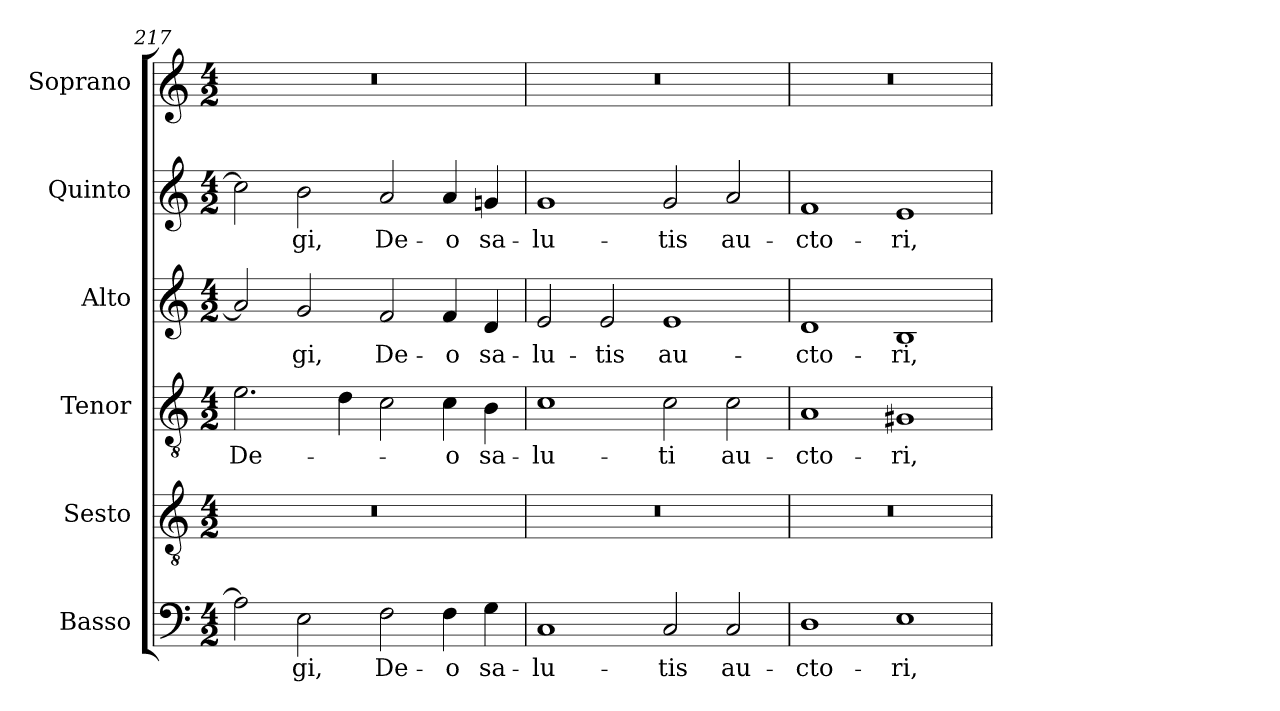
**kern	**text	**kern	**kern	**text	**kern	**text	**kern	**text	**kern
*part6	*part6	*part5	*part4	*part4	*part3	*part3	*part2	*part2	*part1
*staff6	*staff6	*staff5	*staff4	*staff4	*staff3	*staff3	*staff2	*staff2	*staff1
*I"Basso	*	*I"Sesto	*I"Tenor	*	*I"Alto	*	*I"Quinto	*	*I"Soprano
*I'B.	*	*I'Ss.	*I'T.	*	*I'A.	*	*I'Q.	*	*I'S.
*clefF4	*	*clefGv2	*clefGv2	*	*clefG2	*	*clefG2	*	*clefG2
*	*	*ITrd7c12	*ITrd7c12	*	*	*	*	*	*
*k[]	*	*k[]	*k[]	*	*k[]	*	*k[]	*	*k[]
*C:	*	*C:	*C:	*	*C:	*	*C:	*	*C:
*M4/2	*	*M4/2	*M4/2	*	*M4/2	*	*M4/2	*	*M4/2
=217	=217	=217	=217	=217	=217	=217	=217	=217	=217
!	!	!LO:N:vis=1	!	!	!	!	!	!	!
!	!	!	!	!LO:LY:b:color=#000000	!	!	!	!	!LO:N:vis=1
2Ai\]	.	0r	2.Ei\	De-	2ai/]	.	2cci\]	.	0r
!	!LO:LY:b:color=#000000	!	!	!	!	!	!	!	!
!	!	!	!	!	!	!LO:LY:b:color=#000000	!	!	!
!	!	!	!	!	!	!	!	!LO:LY:b:color=#000000	!
2Ei\	-gi,	.	.	.	2gi/	-gi,	2bi\	-gi,	.
.	.	.	4Di\	.	.	.	.	.	.
!	!LO:LY:b:color=#000000	!	!	!	!	!	!	!	!
!	!	!	!	!	!	!LO:LY:b:color=#000000	!	!	!
!	!	!	!	!	!	!	!	!LO:LY:b:color=#000000	!
2Fi\	De-	.	2Ci\	.	2fi/	De-	2ai/	De-	.
!	!LO:LY:b:color=#000000	!	!	!	!	!	!	!	!
!	!	!	!	!LO:LY:b:color=#000000	!	!	!	!	!
!	!	!	!	!	!	!LO:LY:b:color=#000000	!	!	!
!	!	!	!	!	!	!	!	!LO:LY:b:color=#000000	!
4Fi\	-o	.	4Ci\	-o	4fi/	-o	4ai/	-o	.
!	!LO:LY:b:color=#000000	!	!	!	!	!	!	!	!
!	!	!	!	!LO:LY:b:color=#000000	!	!	!	!	!
!	!	!	!	!	!	!LO:LY:b:color=#000000	!	!	!
!	!	!	!	!	!	!	!	!LO:LY:b:color=#000000	!
4Gi\	sa-	.	4BBi\	sa-	4di/	sa-	4gni/	sa-	.
!!LO:LB:g=z
=218	=218	=218	=218	=218	=218	=218	=218	=218	=218
!	!LO:LY:b:color=#000000	!LO:N:vis=1	!	!	!	!	!	!	!
!	!	!	!	!LO:LY:b:color=#000000	!	!	!	!	!
!	!	!	!	!	!	!LO:LY:b:color=#000000	!	!	!
!	!	!	!	!	!	!	!	!LO:LY:b:color=#000000	!LO:N:vis=1
1Ci	-lu-	0r	1Ci	-lu-	2ei/	-lu-	1gi	-lu-	0r
!	!	!	!	!	!	!LO:LY:b:color=#000000	!	!	!
.	.	.	.	.	2ei/	-tis	.	.	.
!	!LO:LY:b:color=#000000	!	!	!	!	!	!	!	!
!	!	!	!	!LO:LY:b:color=#000000	!	!	!	!	!
!	!	!	!	!	!	!LO:LY:b:color=#000000	!	!	!
!	!	!	!	!	!	!	!	!LO:LY:b:color=#000000	!
2Ci/	-tis	.	2Ci\	-ti	1ei	au-	2gi/	-tis	.
!	!LO:LY:b:color=#000000	!	!	!	!	!	!	!	!
!	!	!	!	!LO:LY:b:color=#000000	!	!	!	!	!
!	!	!	!	!	!	!	!	!LO:LY:b:color=#000000	!
2Ci/	au-	.	2Ci\	au-	.	.	2ai/	au-	.
=219	=219	=219	=219	=219	=219	=219	=219	=219	=219
!	!LO:LY:b:color=#000000	!LO:N:vis=1	!	!	!	!	!	!	!
!	!	!	!	!LO:LY:b:color=#000000	!	!	!	!	!
!	!	!	!	!	!	!LO:LY:b:color=#000000	!	!	!
!	!	!	!	!	!	!	!	!LO:LY:b:color=#000000	!LO:N:vis=1
1Di	-cto-	0r	1AAi	-cto-	1di	-cto-	1fi	-cto-	0r
!	!LO:LY:b:color=#000000	!	!	!	!	!	!	!	!
!	!	!	!	!LO:LY:b:color=#000000	!	!	!	!	!
!	!	!	!	!	!	!LO:LY:b:color=#000000	!	!	!
!	!	!	!	!	!	!	!	!LO:LY:b:color=#000000	!
1Ei	-ri,	.	1GG#Xi	-ri,	1Bi	-ri,	1ei	-ri,	.
=	=	=	=	=	=	=	=	=	=
*-	*-	*-	*-	*-	*-	*-	*-	*-	*-
